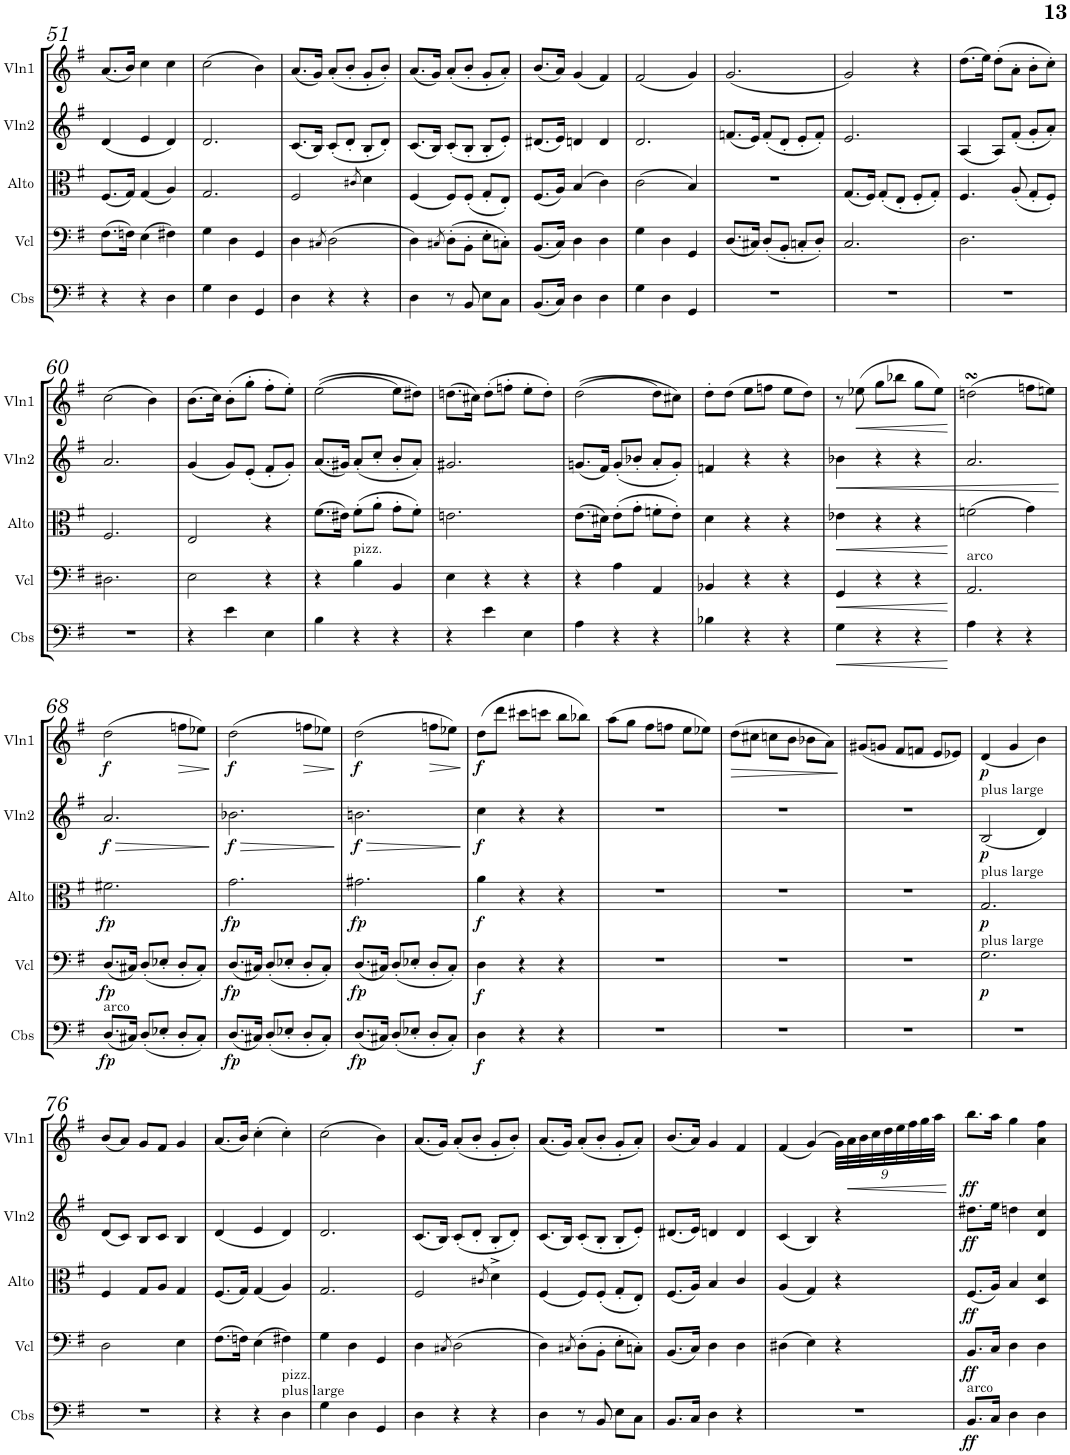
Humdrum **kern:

**kern	**dynam	**kern	**dynam	**kern	**dynam	**kern	**dynam	**kern	**dynam
*part5	*part5	*part4	*part4	*part3	*part3	*part2	*part2	*part1	*part1
*staff5	*staff5	*staff4	*staff4	*staff3	*staff3	*staff2	*staff2	*staff1	*staff1
*I"Contrebasse	*	*I"Violoncelle	*	*I"Alto	*	*I"Violon 2	*	*I"Violon 1	*
*I'Cbs	*	*I'Vcl	*	*I'Alto	*	*I'Vln2	*	*I'Vln1	*
!!LO:PB:g=z
*clefF4	*	*clefF4	*	*clefC3	*	*clefG2	*	*clefG2	*
*Trd7c12	*	*	*	*	*	*	*	*	*
*k[f#]	*	*k[f#]	*	*k[f#]	*	*k[f#]	*	*k[f#]	*
*M3/4	*	*M3/4	*	*M3/4	*	*M3/4	*	*M3/4	*
=51	=51	=51	=51	=51	=51	=51	=51	=51	=51
4r	.	(8.F#\L	.	(8.F#/L	.	(4d/	.	(8.a/L	.
.	.	16Fn\Jk)	.	16G/Jk)	.	.	.	16b/Jk)	.
4r	.	(4E\	.	(4G/	.	4e/	.	4cc\	.
4D\	.	4F#X\)	.	4A/)	.	4d/)	.	4cc\	.
=52	=52	=52	=52	=52	=52	=52	=52	=52	=52
4G\	.	4G\	.	2.G/	.	2.d/	.	(2cc\	.
4D\	.	4D\	.	.	.	.	.	.	.
4GG/	.	4GG/	.	.	.	.	.	4b\)	.
=53	=53	=53	=53	=53	=53	=53	=53	=53	=53
4D\	.	4D\	.	2F#/	.	(8.c/L	.	(8.a/L	.
.	.	.	.	.	.	16B/Jk)	.	16g/Jk)	.
.	.	8qC#X/	.	.	.	.	.	.	.
4r	.	(2D\	.	.	.	(8c'/L	.	(8a'/L	.
.	.	.	.	.	.	8d'/J	.	8b'/J	.
.	.	.	.	8qc#X/	.	.	.	.	.
4r	.	.	.	4d\	.	8B'/L	.	8g'/L	.
.	.	.	.	.	.	8d'/J)	.	8b'/J)	.
=54	=54	=54	=54	=54	=54	=54	=54	=54	=54
4D\	.	4D\)	.	(4F#/	.	(8.c/L	.	(8.a/L	.
.	.	.	.	.	.	16B/Jk)	.	16g/Jk)	.
.	.	8qC#X/	.	.	.	.	.	.	.
8r	.	(8D'\L	.	8F#/L)	.	(8c'/L	.	(8a'/L	.
8BB/	.	8BB'\J	.	(8F#'/J	.	8B'/J	.	8b'/J	.
8E\L	.	8E'\L	.	8G'/L	.	8B'/L	.	8g'/L	.
8C\J	.	8Cn'\J)	.	8E'/J)	.	8e'/J)	.	8a'/J)	.
=55	=55	=55	=55	=55	=55	=55	=55	=55	=55
(8.BB/L	.	(8.BB/L	.	(8.F#/L	.	(8.d#X/L	.	(8.b/L	.
16C/Jk)	.	16C/Jk)	.	16A/Jk)	.	16e/Jk)	.	16a/Jk)	.
4D\	.	4D\	.	(4B/	.	4dn/	.	(4g/	.
4D\	.	4D\	.	4c\)	.	4d/	.	4f#/)	.
=56	=56	=56	=56	=56	=56	=56	=56	=56	=56
4G\	.	4G\	.	(2c\	.	2.d/	.	(2f#/	.
4D\	.	4D\	.	.	.	.	.	.	.
4GG/	.	4GG/	.	4B/)	.	.	.	4g/)	.
=57	=57	=57	=57	=57	=57	=57	=57	=57	=57
2.r	.	(8.D/L	.	2.r	.	(8.fn/L	.	(2.g/	.
.	.	16C#X/Jk)	.	.	.	16e/Jk)	.	.	.
.	.	(8D'/L	.	.	.	(8f'/L	.	.	.
.	.	8BB'/J	.	.	.	8d'/J	.	.	.
.	.	8Cn'/L	.	.	.	8e'/L	.	.	.
.	.	8D'/J)	.	.	.	8f'/J)	.	.	.
=58	=58	=58	=58	=58	=58	=58	=58	=58	=58
2.r	.	2.C/	.	(8.G/L	.	2.e/	.	2g/)	.
.	.	.	.	16F#/Jk)	.	.	.	.	.
.	.	.	.	(8G'/L	.	.	.	.	.
.	.	.	.	8E'/J	.	.	.	.	.
.	.	.	.	8F#'/L	.	.	.	4r	.
.	.	.	.	8G'/J)	.	.	.	.	.
=59	=59	=59	=59	=59	=59	=59	=59	=59	=59
2.r	.	2.D\	.	4.F#/	.	(4A/	.	(8.dd\L	.
.	.	.	.	.	.	.	.	16ee\Jk)	.
.	.	.	.	.	.	8A/L)	.	(8dd'\L	.
.	.	.	.	(8A'/	.	(8f#'/J	.	8a'\J	.
.	.	.	.	8G'/L	.	8g'/L	.	8b'\L	.
.	.	.	.	8F#'/J)	.	8a'/J)	.	8cc'\J)	.
!!LO:LB:g=z
=60	=60	=60	=60	=60	=60	=60	=60	=60	=60
2.r	.	2.D#X\	.	2.F#/	.	2.a/	.	(2cc\	.
.	.	.	.	.	.	.	.	4b\)	.
=61	=61	=61	=61	=61	=61	=61	=61	=61	=61
4r	.	2E\	.	2E/	.	(4g/	.	(8.b\L	.
.	.	.	.	.	.	.	.	16cc\Jk)	.
4e\	.	.	.	.	.	8g/L)	.	(8b'\L	.
.	.	.	.	.	.	(8e'/J	.	8gg'\J	.
4E\	.	4r	.	4r	.	8f#'/L	.	8ff#'\L	.
.	.	.	.	.	.	8g'/J)	.	8ee'\J)	.
=62	=62	=62	=62	=62	=62	=62	=62	=62	=62
4B\	.	4r	.	(8.f#\L	.	(8.a/L	.	((2ee\	.
.	.	.	.	16e#X\Jk)	.	16g#X/Jk)	.	.	.
!	!	!LO:TX:a:t=pizz.	!	!	!	!	!	!	!
4r	.	4B\	.	(8f#'\L	.	(8a'/L	.	.	.
.	.	.	.	8a'\J	.	8cc'/J	.	.	.
4r	.	4BB/	.	8g'\L	.	8b'/L	.	8ee\L)	.
.	.	.	.	8f#'\J)	.	8a'/J)	.	8dd#X\J)	.
=63	=63	=63	=63	=63	=63	=63	=63	=63	=63
4r	.	4E\	.	2.en\	.	2.g#X/	.	(8.ddn\L	.
.	.	.	.	.	.	.	.	16cc#X\Jk)	.
4e\	.	4r	.	.	.	.	.	(8dd'\L	.
.	.	.	.	.	.	.	.	8ffn'\J	.
4E\	.	4r	.	.	.	.	.	8ee'\L	.
.	.	.	.	.	.	.	.	8dd'\J)	.
=64	=64	=64	=64	=64	=64	=64	=64	=64	=64
4A\	.	4r	.	(8.e\L	.	(8.gn/L	.	((2dd\	.
.	.	.	.	16d#X\Jk)	.	16f#/Jk)	.	.	.
4r	.	4A\	.	(8e'\L	.	(8g'/L	.	.	.
.	.	.	.	8g'\J	.	8b-X'/J	.	.	.
4r	.	4AA/	.	8fn'\L	.	8a'/L	.	8dd\L)	.
.	.	.	.	8e'\J)	.	8g'/J)	.	8cc#X\J)	.
=65	=65	=65	=65	=65	=65	=65	=65	=65	=65
4B-X\	.	4BB-X/	.	4d\	.	4fn/	.	8dd'\L	.
.	.	.	.	.	.	.	.	(8dd\J	.
4r	.	4r	.	4r	.	4r	.	8ee\L	.
.	.	.	.	.	.	.	.	8ffn\J	.
4r	.	4r	.	4r	.	4r	.	8ee\L	.
.	.	.	.	.	.	.	.	8dd\J)	.
=66	=66	=66	=66	=66	=66	=66	=66	=66	=66
!	!LO:HP:b	!	!LO:HP:b	!	!LO:HP:b	!	!LO:HP:b	!	!
4G\	<	4GG/	<	4e-X\	<	4b-X\	<	8r	.
!	!	!	!	!	!	!	!	!	!LO:HP:b
.	.	.	.	.	.	.	.	(8ee-X\	<
4r	.	4r	.	4r	.	4r	.	8gg\L	.
.	.	.	.	.	.	.	.	8bb-X\J	.
4r	.	4r	.	4r	.	4r	.	8gg\L	.
.	.	.	.	.	.	.	.	8ee-\J)	.
.	[	.	[	.	[	.	.	.	[
=67	=67	=67	=67	=67	=67	=67	=67	=67	=67
!	!	!LO:TX:a:t=arco	!	!	!	!	!	!	!
4A\	.	2.AA/	.	(2fn\	.	2.a/	.	(2ddn>\	.
4r	.	.	.	.	.	.	.	.	.
4r	.	.	.	4g\)	.	.	.	8ffn\L	.
.	.	.	.	.	.	.	.	8een\J)	.
.	.	.	.	.	.	.	[	.	.
!!LO:LB:g=z
=68	=68	=68	=68	=68	=68	=68	=68	=68	=68
!LO:TX:a:t=arco	!	!	!	!	!	!	!	!	!
!	!LO:DY:b	!	!LO:DY:b	!	!LO:DY:b	!	!LO:HP:b	!	!
!	!	!	!	!	!	!	!LO:DY:n=1:b	!	!LO:DY:b
(8.D/L	fp	(8.D/L	fp	2.f#X\	fp	2.a/	> f	(2dd\	f
16C#X/Jk)	.	16C#X/Jk)	.	.	.	.	.	.	.
(8D'/L	.	(8D'/L	.	.	.	.	.	.	.
8E-X'/J	.	8E-X'/J	.	.	.	.	.	.	.
!	!	!	!	!	!	!	!	!	!LO:HP:b
8D'/L	.	8D'/L	.	.	.	.	.	8ffn\L	>
8C#'/J)	.	8C#'/J)	.	.	.	.	.	8ee-X\J)	.
.	.	.	.	.	.	.	]	.	]
=69	=69	=69	=69	=69	=69	=69	=69	=69	=69
!	!LO:DY:b	!	!LO:DY:b	!	!LO:DY:b	!	!LO:HP:b	!	!
!	!	!	!	!	!	!	!LO:DY:n=1:b	!	!LO:DY:b
(8.D/L	fp	(8.D/L	fp	2.g\	fp	2.b-X\	> f	(2dd\	f
16C#X/Jk)	.	16C#X/Jk)	.	.	.	.	.	.	.
(8D'/L	.	(8D'/L	.	.	.	.	.	.	.
8E-X'/J	.	8E-X'/J	.	.	.	.	.	.	.
!	!	!	!	!	!	!	!	!	!LO:HP:b
8D'/L	.	8D'/L	.	.	.	.	.	8ffn\L	>
8C#'/J)	.	8C#'/J)	.	.	.	.	.	8ee-X\J)	.
.	.	.	.	.	.	.	]	.	]
=70	=70	=70	=70	=70	=70	=70	=70	=70	=70
!	!LO:DY:b	!	!LO:DY:b	!	!LO:DY:b	!	!LO:HP:b	!	!
!	!	!	!	!	!	!	!LO:DY:n=1:b	!	!LO:DY:b
(8.D/L	fp	(8.D/L	fp	2.g#X\	fp	2.bn\	> f	(2dd\	f
16C#X/Jk)	.	16C#X/Jk)	.	.	.	.	.	.	.
(8D'/L	.	(8D'/L	.	.	.	.	.	.	.
8E-X'/J	.	8E-X'/J	.	.	.	.	.	.	.
!	!	!	!	!	!	!	!	!	!LO:HP:b
8D'/L	.	8D'/L	.	.	.	.	.	8ffn\L	>
8C#'/J)	.	8C#'/J)	.	.	.	.	.	8ee-X\J)	.
.	.	.	.	.	.	.	]	.	]
=71	=71	=71	=71	=71	=71	=71	=71	=71	=71
!	!LO:DY:b	!	!LO:DY:b	!	!LO:DY:b	!	!LO:DY:b	!	!LO:DY:b
4D\	f	4D\	f	4a\	f	4cc\	f	(8dd\L	f
.	.	.	.	.	.	.	.	8ddd\J	.
4r	.	4r	.	4r	.	4r	.	8ccc#X\L	.
.	.	.	.	.	.	.	.	8cccn\J	.
4r	.	4r	.	4r	.	4r	.	8bb\L	.
.	.	.	.	.	.	.	.	8bb-X\J)	.
=72	=72	=72	=72	=72	=72	=72	=72	=72	=72
2.r	.	2.r	.	2.r	.	2.r	.	(8aa\L	.
.	.	.	.	.	.	.	.	8gg\J	.
.	.	.	.	.	.	.	.	8ff#\L	.
.	.	.	.	.	.	.	.	8ffn\J	.
.	.	.	.	.	.	.	.	8ee\L	.
.	.	.	.	.	.	.	.	8ee-X\J)	.
=73	=73	=73	=73	=73	=73	=73	=73	=73	=73
!	!	!	!	!	!	!	!	!	!LO:HP:b
2.r	.	2.r	.	2.r	.	2.r	.	(8dd\L	>
.	.	.	.	.	.	.	.	8cc#X\J	.
.	.	.	.	.	.	.	.	8ccn\L	.
.	.	.	.	.	.	.	.	8b\J	.
.	.	.	.	.	.	.	.	8b-X\L	.
.	.	.	.	.	.	.	.	8a\J)	.
.	.	.	.	.	.	.	.	.	]
=74	=74	=74	=74	=74	=74	=74	=74	=74	=74
2.r	.	2.r	.	2.r	.	2.r	.	(8g#X/L	.
.	.	.	.	.	.	.	.	8gn/J	.
.	.	.	.	.	.	.	.	8f#/L	.
.	.	.	.	.	.	.	.	8fn/J	.
.	.	.	.	.	.	.	.	8e/L	.
.	.	.	.	.	.	.	.	8e-X/J)	.
=75	=75	=75	=75	=75	=75	=75	=75	=75	=75
!	!	!	!	!	!	!LO:TX:a:t=plus large	!	!	!
!	!	!	!	!LO:TX:a:t=plus large	!	!	!	!	!
!	!	!LO:TX:a:t=plus large	!	!	!	!	!	!	!
!	!	!	!LO:DY:b	!	!LO:DY:b	!	!LO:DY:b	!	!LO:DY:b
2.r	.	2.G\	p	2.G/	p	(2B/	p	(<4d/	p
.	.	.	.	.	.	.	.	4g/	.
.	.	.	.	.	.	4d/)	.	4b\)	.
!!LO:LB:g=z
=76	=76	=76	=76	=76	=76	=76	=76	=76	=76
2.r	.	2D\	.	4F#/	.	(8d/L	.	(8b/L	.
.	.	.	.	.	.	8c/J)	.	8a/J)	.
.	.	.	.	8G/L	.	8B/L	.	8g/L	.
.	.	.	.	8A/J	.	8c/J	.	8f#/J	.
.	.	4E\	.	4G/	.	4B/	.	4g/	.
=77	=77	=77	=77	=77	=77	=77	=77	=77	=77
4r	.	(8.F#\L	.	(8.F#/L	.	(4d/	.	(8.a/L	.
.	.	16Fn\Jk)	.	16G/Jk)	.	.	.	16b/Jk)	.
4r	.	(4E\	.	(4G/	.	4e/	.	(4cc'\	.
!LO:TX:a:t=plus large	!	!	!	!	!	!	!	!	!
!LO:TX:a:t=pizz.	!	!	!	!	!	!	!	!	!
4D\	.	4F#X\)	.	4A/)	.	4d/)	.	4cc'\)	.
=78	=78	=78	=78	=78	=78	=78	=78	=78	=78
4G\	.	4G\	.	2.G/	.	2.d/	.	(2cc\	.
4D\	.	4D\	.	.	.	.	.	.	.
4GG/	.	4GG/	.	.	.	.	.	4b\)	.
=79	=79	=79	=79	=79	=79	=79	=79	=79	=79
4D\	.	4D\	.	2F#/	.	(8.c/L	.	(8.a/L	.
.	.	.	.	.	.	16B/Jk)	.	16g/Jk)	.
.	.	8qC#X/	.	.	.	.	.	.	.
4r	.	(2D\	.	.	.	(8c'/L	.	(8a'/L	.
.	.	.	.	.	.	8d'/J	.	8b'/J	.
.	.	.	.	8qc#X/	.	.	.	.	.
4r	.	.	.	4d^\	.	8B'/L	.	8g'/L	.
.	.	.	.	.	.	8d'/J)	.	8b'/J)	.
=80	=80	=80	=80	=80	=80	=80	=80	=80	=80
4D\	.	4D\)	.	(4F#/	.	(8.c/L	.	(8.a/L	.
.	.	.	.	.	.	16B/Jk)	.	16g/Jk)	.
.	.	8qC#X/	.	.	.	.	.	.	.
8r	.	(8D'\L	.	8F#/L)	.	(8c'/L	.	(8a'/L	.
8BB/	.	8BB'\J	.	(8F#'/J	.	8B'/J	.	8b'/J	.
8E\L	.	8E'\L	.	8G'/L	.	8B'/L	.	8g'/L	.
8C\J	.	8Cn'\J)	.	8E'/J)	.	8e'/J)	.	8a'/J)	.
=81	=81	=81	=81	=81	=81	=81	=81	=81	=81
8.BB/L	.	(8.BB/L	.	(8.F#/L	.	(8.d#X/L	.	(8.b/L	.
16C/Jk	.	16C/Jk)	.	16A/Jk)	.	16e/Jk)	.	16a/Jk)	.
4D\	.	4D\	.	4B/	.	4dn/	.	4g/	.
4r	.	4D\	.	4c/	.	4d/	.	4f#/	.
=82	=82	=82	=82	=82	=82	=82	=82	=82	=82
2.r	.	(4D#X\	.	(4A/	.	(4c/	.	(4f#/	.
.	.	4E\)	.	4G/)	.	4B/)	.	(4g/)	.
*	*	*	*	*	*	*	*	*Xbrackettup	*
.	.	4r	.	4r	.	4r	.	36g\LLL)	.
.	.	.	.	.	.	.	.	36a\	.
.	.	.	.	.	.	.	.	36b\	.
.	.	.	.	.	.	.	.	36cc\	.
.	.	.	.	.	.	.	.	36dd\	.
.	.	.	.	.	.	.	.	36ee\	.
.	.	.	.	.	.	.	.	36ff#\	.
.	.	.	.	.	.	.	.	36gg\	.
.	.	.	.	.	.	.	.	36aa\JJJ	.
=83	=83	=83	=83	=83	=83	=83	=83	=83	=83
!LO:TX:a:t=arco	!	!	!	!	!	!	!	!	!
!	!LO:DY:b	!	!LO:DY:b	!	!LO:DY:b	!	!LO:DY:b	!	!LO:DY:b
8.BB/L	ff	8.BB/L	ff	(8.F#/L	ff	8.dd#X\L	ff	8.bb\L	ff
16C/Jk	.	16C/Jk	.	16A/Jk)	.	16ee\Jk	.	16aa\Jk	.
4D\	.	4D\	.	4B/	.	4ddn\	.	4gg\	.
4D\	.	4D\	.	4D/ 4d/	.	4d/ 4cc/	.	4a\ 4ff#\	.
=	=	=	=	=	=	=	=	=	=
*-	*-	*-	*-	*-	*-	*-	*-	*-	*-
